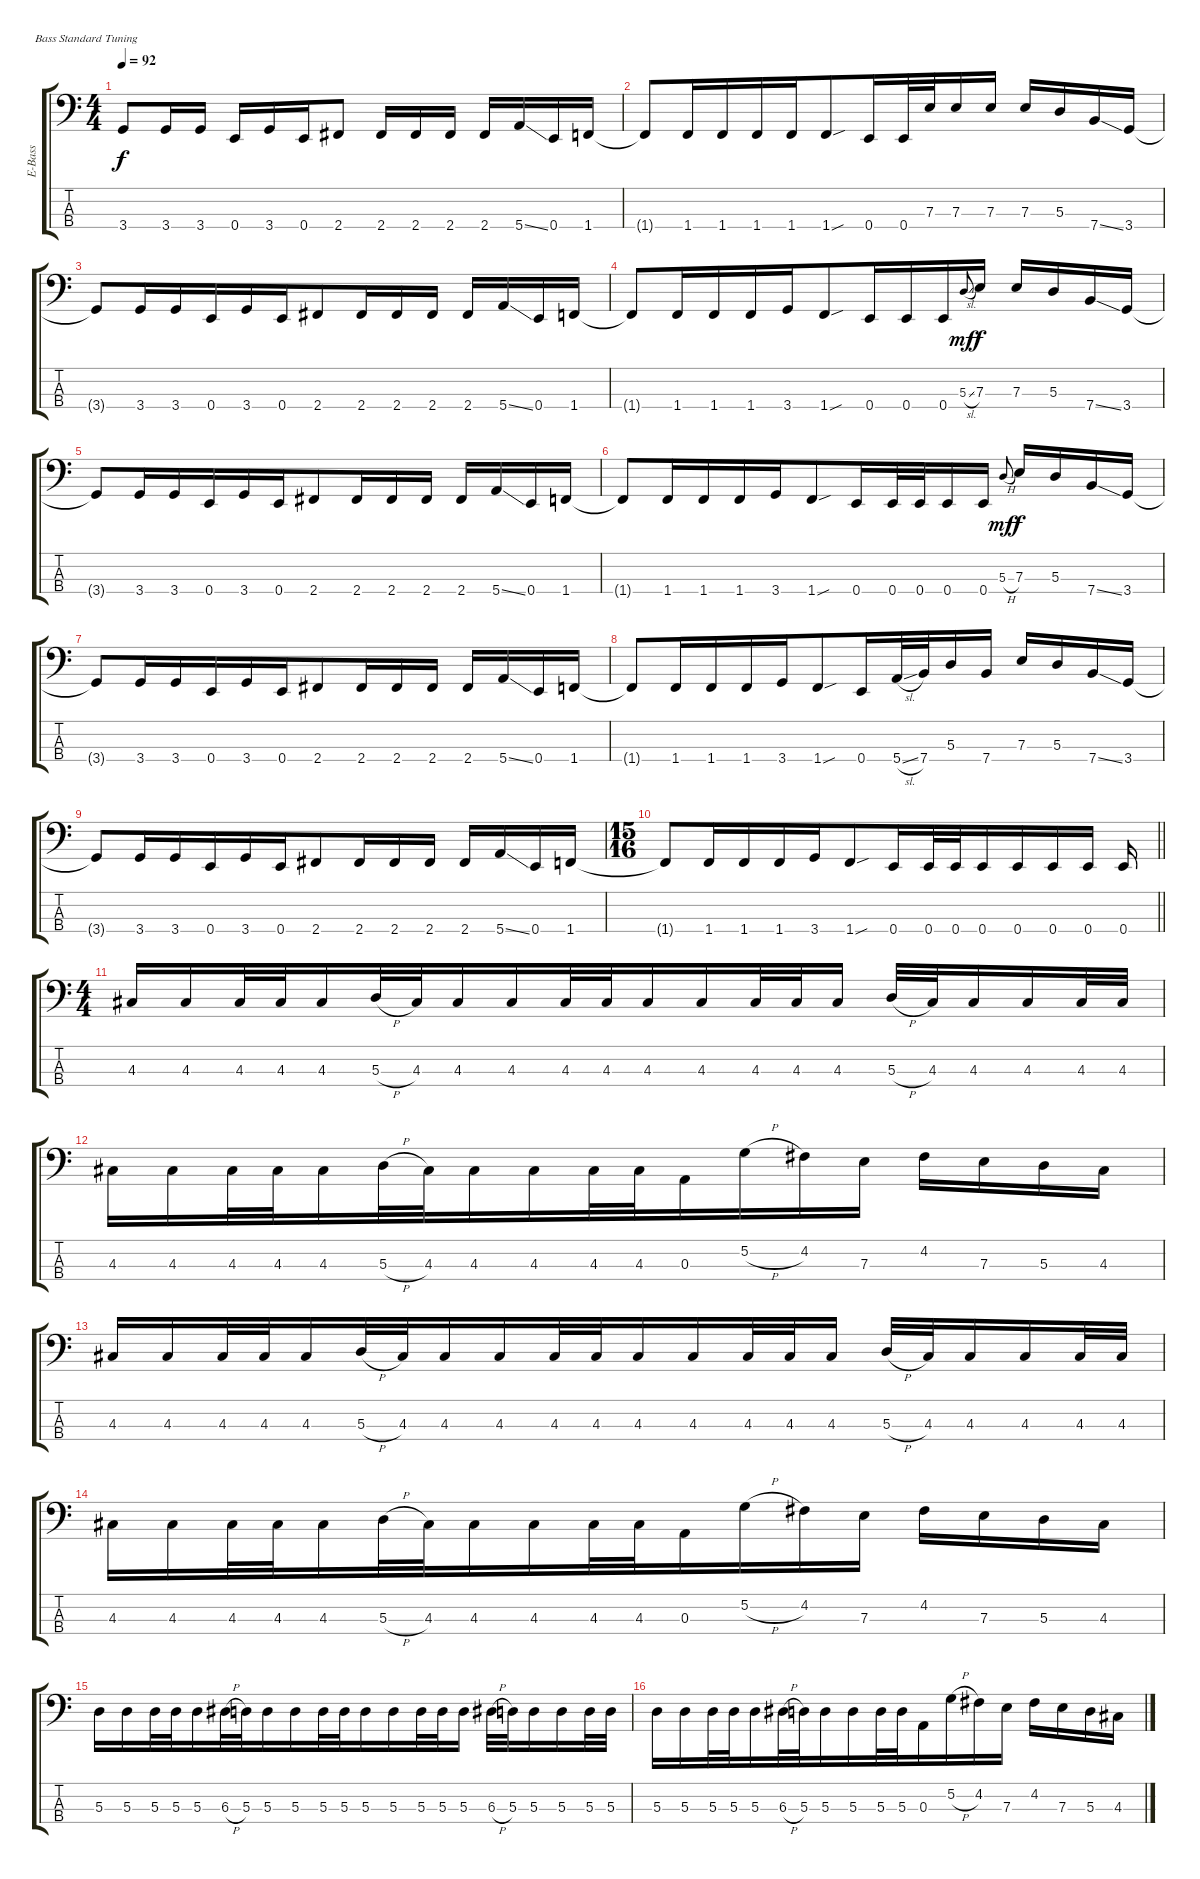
\track ("Bass" "E-Bass") {instrument electricbassfinger}
\staff {score tabs}
\tuning (G2 D2 A1 E1)
\ts (4 4)
\tempo 92
\clef f4
\ks c
3.4{t}.8{dy f} 3.4.16 3.4.16 0.4.16 3.4.16 0.4.16 2.4.8 2.4.16 2.4.16 2.4.16 2.4.16 5.4{ss}.16 0.4.16 1.4.16 |
\beaming (8 6 4)
1.4{t}.8 1.4.16 1.4.16 1.4.16 1.4.16 1.4{sou}.8 0.4.16 0.4.32 7.3.32 7.3.16 7.3.16 7.3.16 5.3.16 7.4{ss}.16 3.4.16 |
3.4{t}.8 3.4.16 3.4.16 0.4.16 3.4.16 0.4.16 2.4.8 2.4.16 2.4.16 2.4.16 2.4.16 5.4{ss}.16 0.4.16 1.4.16 |
1.4{t}.8 1.4.16 1.4.16 1.4.16 3.4.16 1.4{sou}.8 0.4.16 0.4.16 0.4.16 5.3{sl}.8{gr onbeat dy mf} 7.3.16{dy f} 7.3.16 5.3.16 7.4{ss}.16 3.4.16 |
3.4{t}.8 3.4.16 3.4.16 0.4.16 3.4.16 0.4.16 2.4.8 2.4.16 2.4.16 2.4.16 2.4.16 5.4{ss}.16 0.4.16 1.4.16 |
1.4{t}.8 1.4.16 1.4.16 1.4.16 3.4.16 1.4{sou}.8 0.4.16 0.4.32 0.4.32 0.4.16 0.4.16 5.3{h}.8{gr onbeat dy mf} 7.3.16{dy f} 5.3.16 7.4{ss}.16 3.4.16 |
3.4{t}.8 3.4.16 3.4.16 0.4.16 3.4.16 0.4.16 2.4.8 2.4.16 2.4.16 2.4.16 2.4.16 5.4{ss}.16 0.4.16 1.4.16 |
1.4{t}.8 1.4.16 1.4.16 1.4.16 3.4.16 1.4{sou}.8 0.4.16 5.4{sl}.32 7.4.32 5.3.16 7.4.16 7.3.16 5.3.16 7.4{ss}.16 3.4.16 |
3.4{t}.8 3.4.16 3.4.16 0.4.16 3.4.16 0.4.16 2.4.8 2.4.16 2.4.16 2.4.16 2.4.16 5.4{ss}.16 0.4.16 1.4.16 |
\ts (15 16)
\beaming (8 7)
\barLineRight lightlight
1.4{t}.8 1.4.16 1.4.16 1.4.16 3.4.16 1.4{sou}.8 0.4.16 0.4.32 0.4.32 0.4.16 0.4.16 0.4.16 0.4.16 0.4.16 |
\ts (4 4)
\beaming (8 6 4)
4.3.16 4.3.16 4.3.32 4.3.32 4.3.16 5.3{h}.32 4.3.32 4.3.16 4.3.16 4.3.32 4.3.32 4.3.16 4.3.16 4.3.32 4.3.32 4.3.16 5.3{h}.32 4.3.32 4.3.16 4.3.16 4.3.32 4.3.32 |
4.3.16 4.3.16 4.3.32 4.3.32 4.3.16 5.3{h}.32 4.3.32 4.3.16 4.3.16 4.3.32 4.3.32 0.3.16 5.2{h}.16 4.2.16 7.3.16 4.2.16 7.3.16 5.3.16 4.3.16 |
4.3.16 4.3.16 4.3.32 4.3.32 4.3.16 5.3{h}.32 4.3.32 4.3.16 4.3.16 4.3.32 4.3.32 4.3.16 4.3.16 4.3.32 4.3.32 4.3.16 5.3{h}.32 4.3.32 4.3.16 4.3.16 4.3.32 4.3.32 |
4.3.16 4.3.16 4.3.32 4.3.32 4.3.16 5.3{h}.32 4.3.32 4.3.16 4.3.16 4.3.32 4.3.32 0.3.16 5.2{h}.16 4.2.16 7.3.16 4.2.16 7.3.16 5.3.16 4.3.16 |
5.3.16 5.3.16 5.3.32 5.3.32 5.3.16 6.3{h}.32 5.3.32 5.3.16 5.3.16 5.3.32 5.3.32 5.3.16 5.3.16 5.3.32 5.3.32 5.3.16 6.3{h}.32 5.3.32 5.3.16 5.3.16 5.3.32 5.3.32 |
5.3.16 5.3.16 5.3.32 5.3.32 5.3.16 6.3{h}.32 5.3.32 5.3.16 5.3.16 5.3.32 5.3.32 0.3.16 5.2{h}.16 4.2.16 7.3.16 4.2.16 7.3.16 5.3.16 4.3.16
